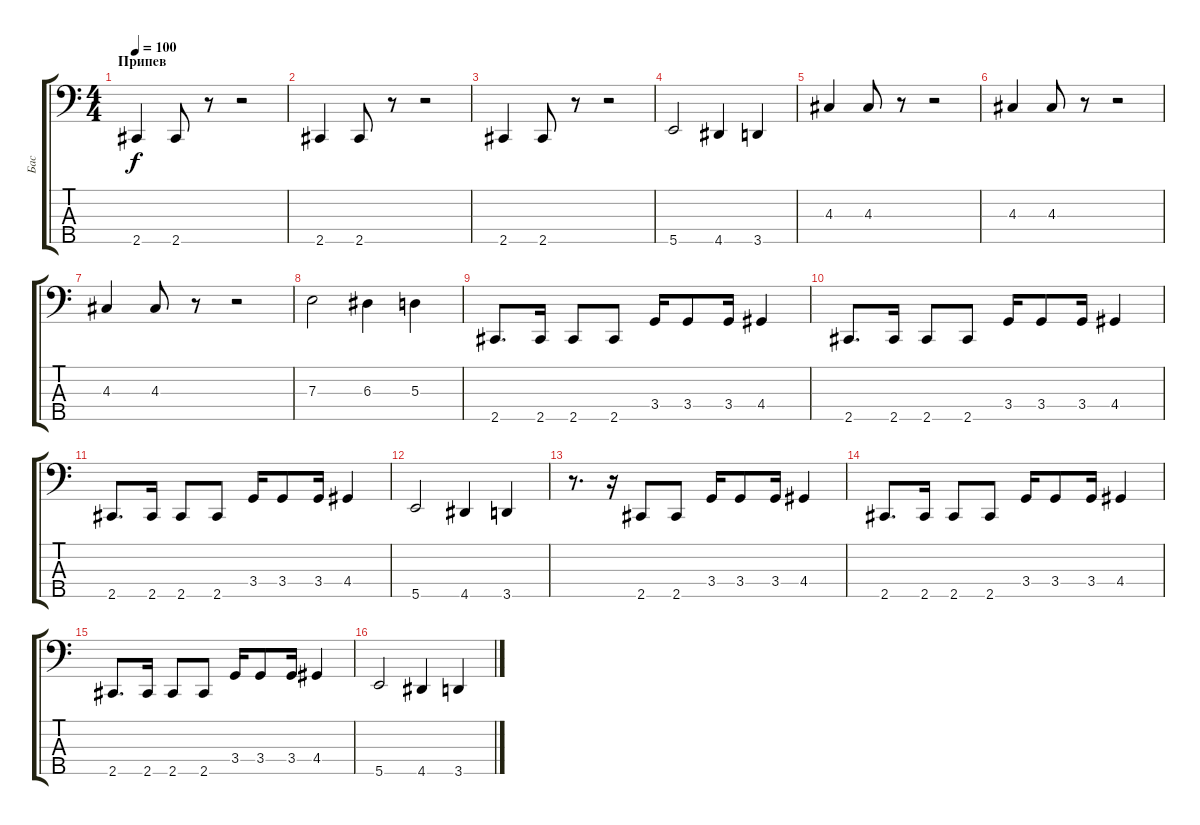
\track ("Бас " "Бас ") {instrument electricbassfinger}
\staff {score tabs}
\tuning (G2 D2 A1 E1 B0) {hide}
\ts (4 4)
\section ("" "Припев")
\tempo 100
\clef f4
\ks c
2.5.4{dy f} 2.5.8 r.8 r.2 |
2.5.4 2.5.8 r.8 r.2 |
2.5.4 2.5.8 r.8 r.2 |
5.5.2 4.5.4 3.5.4 |
4.3.4 4.3.8 r.8 r.2 |
4.3.4 4.3.8 r.8 r.2 |
4.3.4 4.3.8 r.8 r.2 |
7.3.2 6.3.4 5.3.4 |
2.5.8{d} 2.5.16 2.5.8 2.5.8 3.4.16 3.4.8 3.4.16 4.4.4 |
2.5.8{d} 2.5.16 2.5.8 2.5.8 3.4.16 3.4.8 3.4.16 4.4.4 |
2.5.8{d} 2.5.16 2.5.8 2.5.8 3.4.16 3.4.8 3.4.16 4.4.4 |
5.5.2 4.5.4 3.5.4 |
r.8{d} r.16 2.5.8 2.5.8 3.4.16 3.4.8 3.4.16 4.4.4 |
2.5.8{d} 2.5.16 2.5.8 2.5.8 3.4.16 3.4.8 3.4.16 4.4.4 |
2.5.8{d} 2.5.16 2.5.8 2.5.8 3.4.16 3.4.8 3.4.16 4.4.4 |
5.5.2 4.5.4 3.5.4
